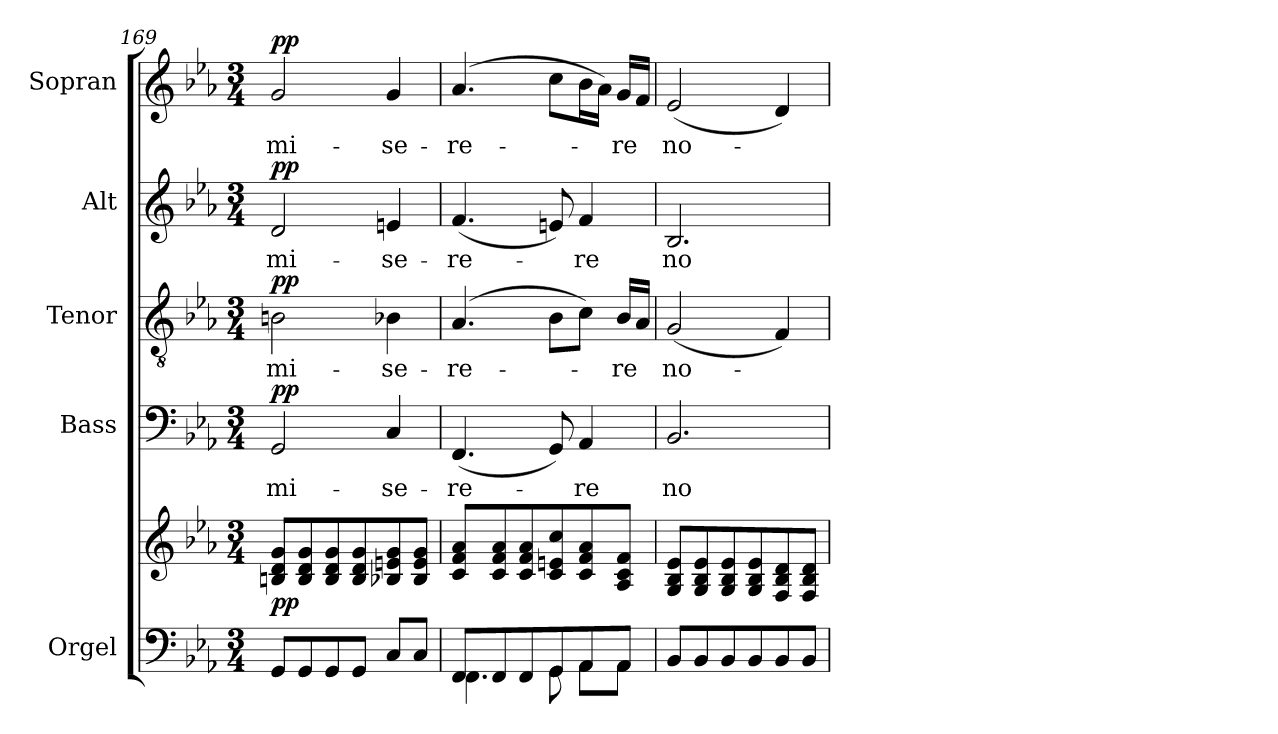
**kern	**kern	**dynam	**kern	**text	**dynam	**kern	**text	**dynam	**kern	**text	**dynam	**kern	**text	**dynam
*part5	*part5	*part5	*part4	*part4	*part4	*part3	*part3	*part3	*part2	*part2	*part2	*part1	*part1	*part1
*staff6	*staff5	*staff5/6	*staff4	*staff4	*staff4	*staff3	*staff3	*staff3	*staff2	*staff2	*staff2	*staff1	*staff1	*staff1
*I"Orgel	*	*	*I"Bass	*	*	*I"Tenor	*	*	*I"Alt	*	*	*I"Sopran	*	*
*I'Org.	*	*	*I'B.	*	*	*I'T.	*	*	*I'A.	*	*	*I'S.	*	*
*clefF4	*clefG2	*	*clefF4	*	*	*clefGv2	*	*	*clefG2	*	*	*clefG2	*	*
*k[b-e-a-]	*k[b-e-a-]	*	*k[b-e-a-]	*	*	*k[b-e-a-]	*	*	*k[b-e-a-]	*	*	*k[b-e-a-]	*	*
*E-:	*E-:	*	*E-:	*	*	*E-:	*	*	*E-:	*	*	*E-:	*	*
*M3/4	*M3/4	*	*M3/4	*	*	*M3/4	*	*	*M3/4	*	*	*M3/4	*	*
=169	=169	=169	=169	=169	=169	=169	=169	=169	=169	=169	=169	=169	=169	=169
!	!	!LO:DY:b	!	!LO:LY:b	!LO:DY:a	!	!LO:LY:b	!LO:DY:a	!	!LO:LY:b	!LO:DY:a	!	!LO:LY:b	!LO:DY:a
8GG/L	8Bn/ 8d/ 8g/L	pp	2GG/	mi-	pp	2Bn\	mi-	pp	2d/	mi-	pp	2g/	mi-	pp
8GG/	8B/ 8d/ 8g/	.	.	.	.	.	.	.	.	.	.	.	.	.
8GG/	8B/ 8d/ 8g/	.	.	.	.	.	.	.	.	.	.	.	.	.
8GG/J	8B/ 8d/ 8g/	.	.	.	.	.	.	.	.	.	.	.	.	.
!	!	!	!	!LO:LY:b	!	!	!LO:LY:b	!	!	!LO:LY:b	!	!	!LO:LY:b	!
8C/L	8B-X/ 8en/ 8g/	.	4C/	-se-	.	4B-X\	-se-	.	4en/	-se-	.	4g/	-se-	.
8C/J	8B-/ 8e/ 8g/J	.	.	.	.	.	.	.	.	.	.	.	.	.
=170	=170	=170	=170	=170	=170	=170	=170	=170	=170	=170	=170	=170	=170	=170
*^	*	*	*	*	*	*	*	*	*	*	*	*	*	*
!	!	!	!	!	!LO:LY:b	!	!	!LO:LY:b	!	!	!LO:LY:b	!	!	!LO:LY:b	!
8FF/L	4.FF\	8c/ 8f/ 8a-/L	.	(<4.FF/	-re-	.	(4.A-/	-re-	.	(<4.f/	-re-	.	(4.a-/	-re-	.
8FF/	.	8c/ 8f/ 8a-/	.	.	.	.	.	.	.	.	.	.	.	.	.
8FF/	.	8c/ 8f/ 8a-/	.	.	.	.	.	.	.	.	.	.	.	.	.
8GG/	8GG\	8c/ 8en/ 8cc/	.	8GG/)	.	.	8B-\L	.	.	8en/)	.	.	8cc\L	.	.
!	!	!	!	!	!LO:LY:b	!	!	!	!	!	!LO:LY:b	!	!	!	!
8AA-/	8AA-\L	8c/ 8f/ 8a-/	.	4AA-/	-re	.	8c\J)	.	.	4f/	-re	.	16b-\L	.	.
.	.	.	.	.	.	.	.	.	.	.	.	.	16a-\JJ)	.	.
!	!	!	!	!	!	!	!	!LO:LY:b	!	!	!	!	!	!LO:LY:b	!
8AA-/J	8AA-\J	8A-/ 8c/ 8f/J	.	.	.	.	16B-/LL	-re	.	.	.	.	16g/LL	-re	.
.	.	.	.	.	.	.	16A-/JJ	.	.	.	.	.	16f/JJ	.	.
*v	*v	*	*	*	*	*	*	*	*	*	*	*	*	*	*
=171	=171	=171	=171	=171	=171	=171	=171	=171	=171	=171	=171	=171	=171	=171
!	!	!	!	!LO:LY:b	!	!	!LO:LY:b	!	!	!LO:LY:b	!	!	!LO:LY:b	!
8BB-/L	8G/ 8B-/ 8e-/L	.	2.BB-/	no-	.	(<2G/	no-	.	2.B-/	no-	.	(<2e-/	no-	.
8BB-/	8G/ 8B-/ 8e-/	.	.	.	.	.	.	.	.	.	.	.	.	.
8BB-/	8G/ 8B-/ 8e-/	.	.	.	.	.	.	.	.	.	.	.	.	.
8BB-/	8G/ 8B-/ 8e-/	.	.	.	.	.	.	.	.	.	.	.	.	.
8BB-/	8F/ 8B-/ 8d/	.	.	.	.	4F/)	.	.	.	.	.	4d/)	.	.
8BB-/J	8F/ 8B-/ 8d/J	.	.	.	.	.	.	.	.	.	.	.	.	.
=	=	=	=	=	=	=	=	=	=	=	=	=	=	=
*-	*-	*-	*-	*-	*-	*-	*-	*-	*-	*-	*-	*-	*-	*-
